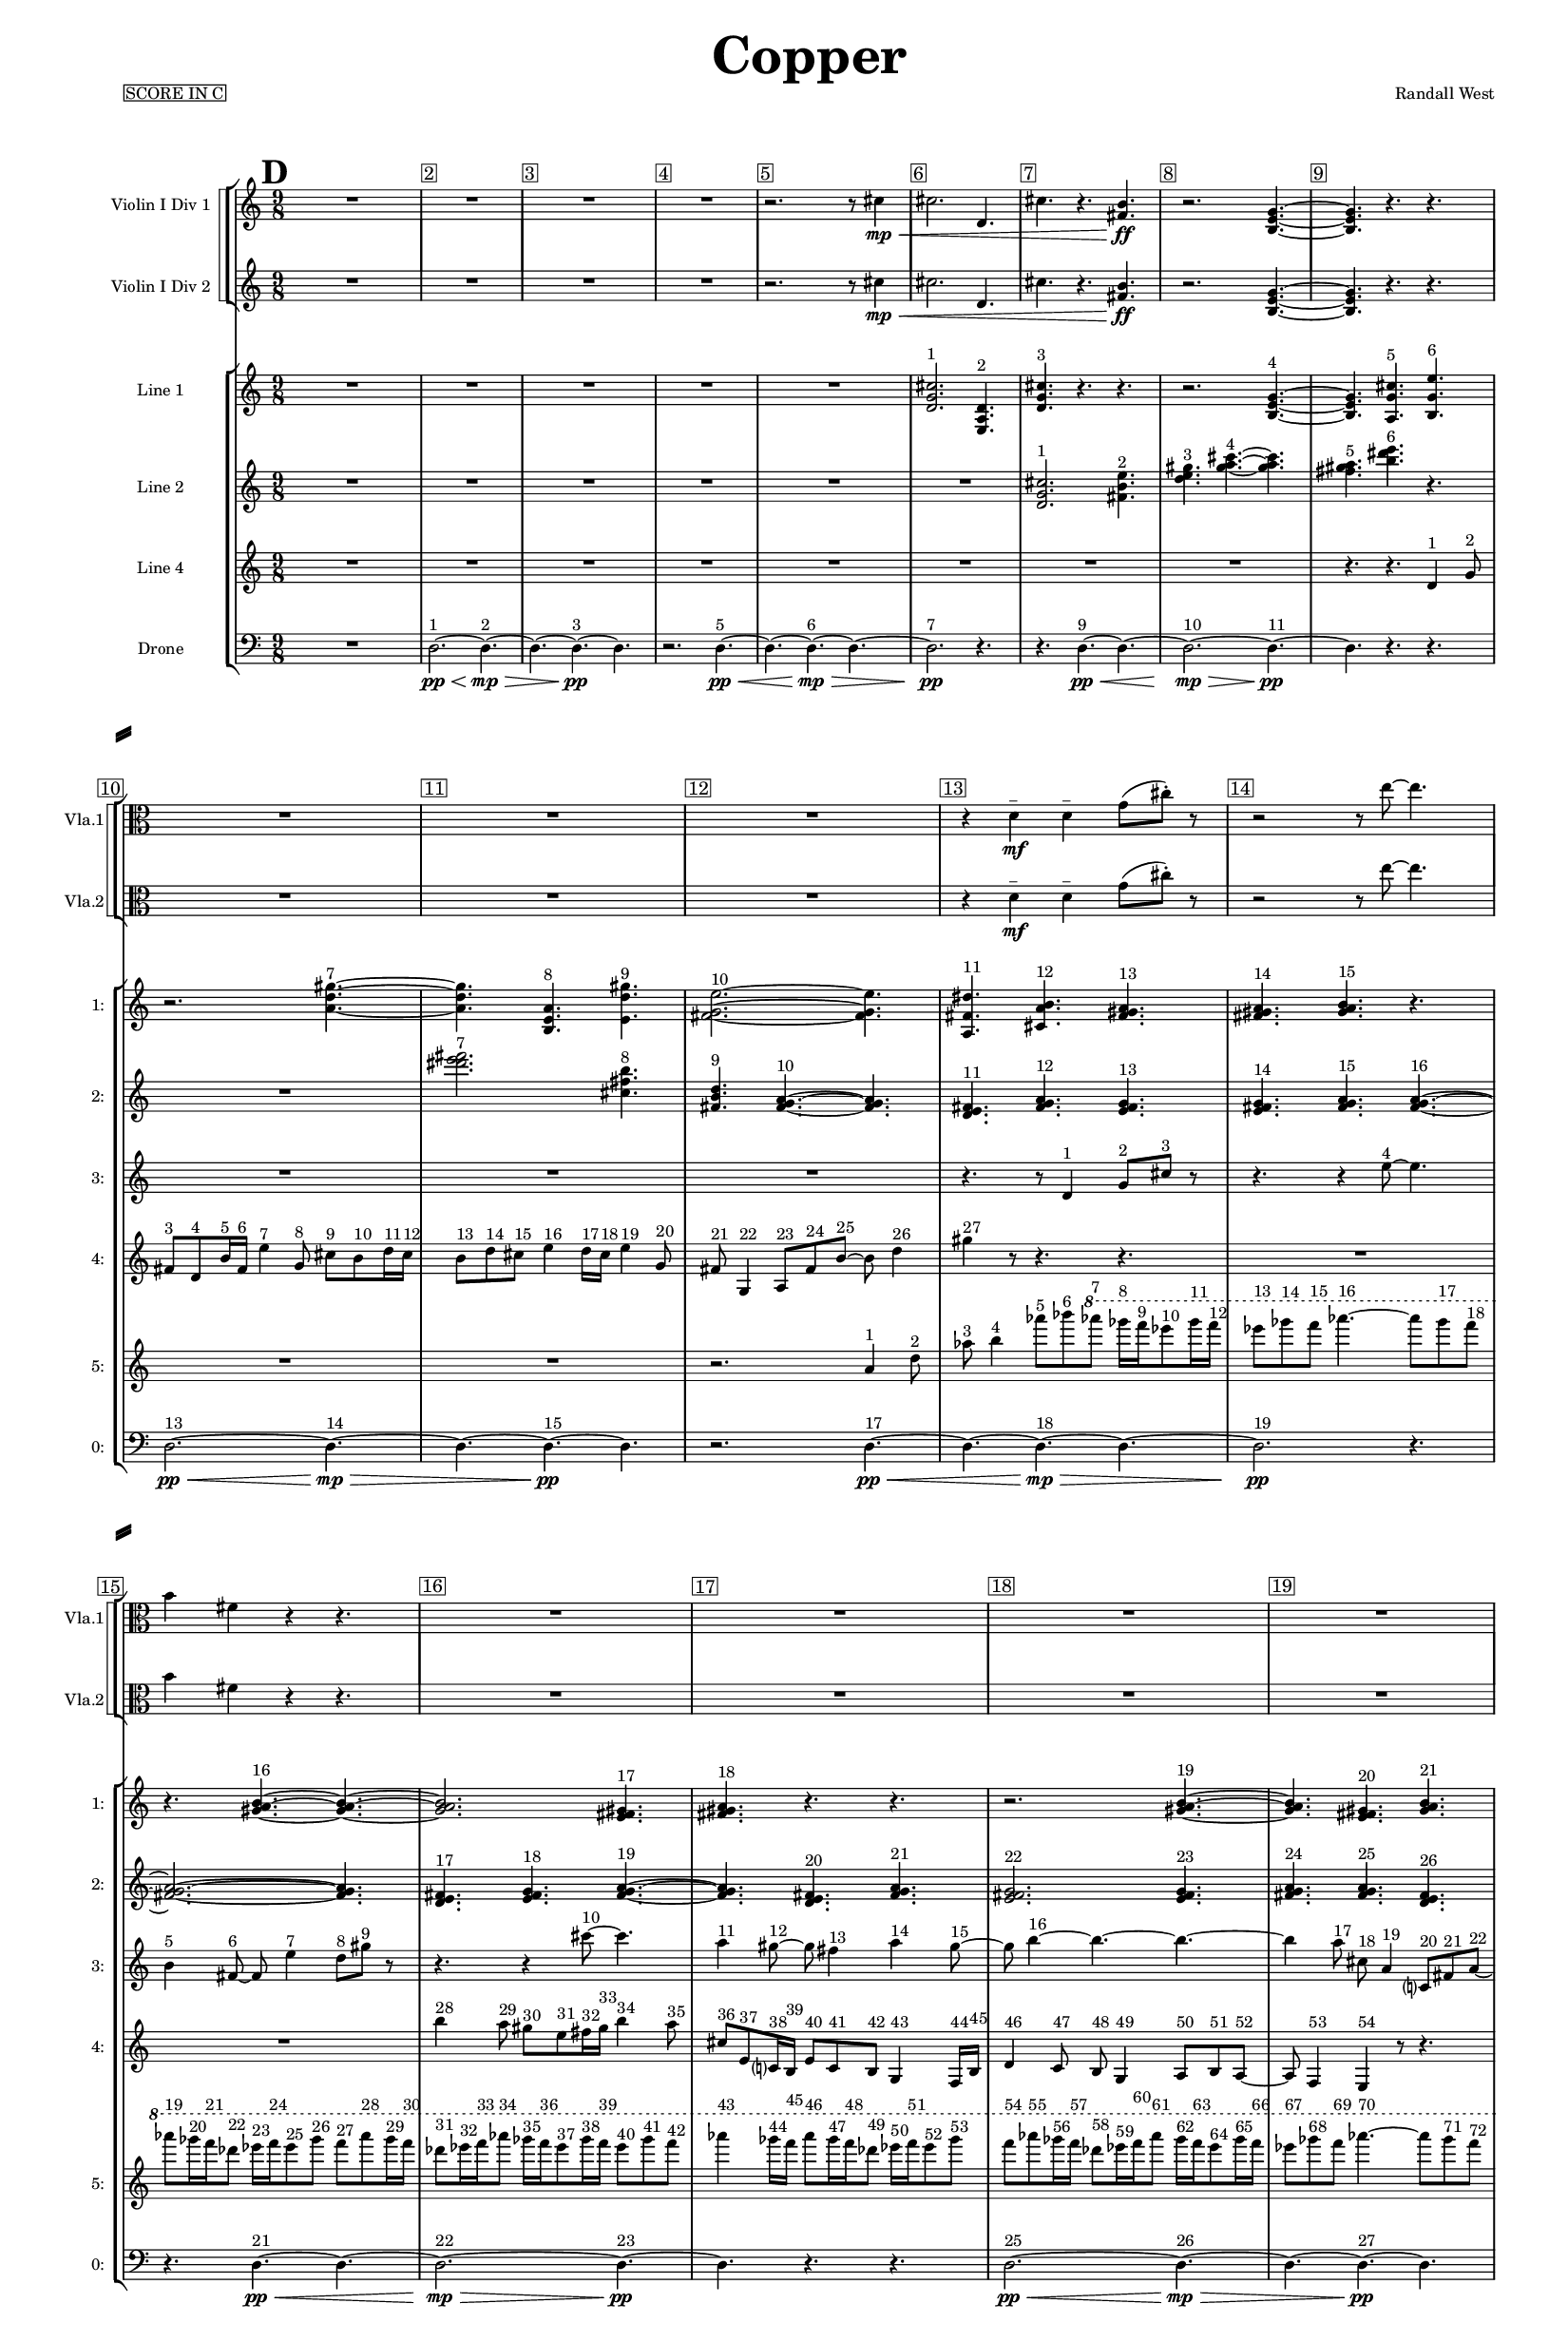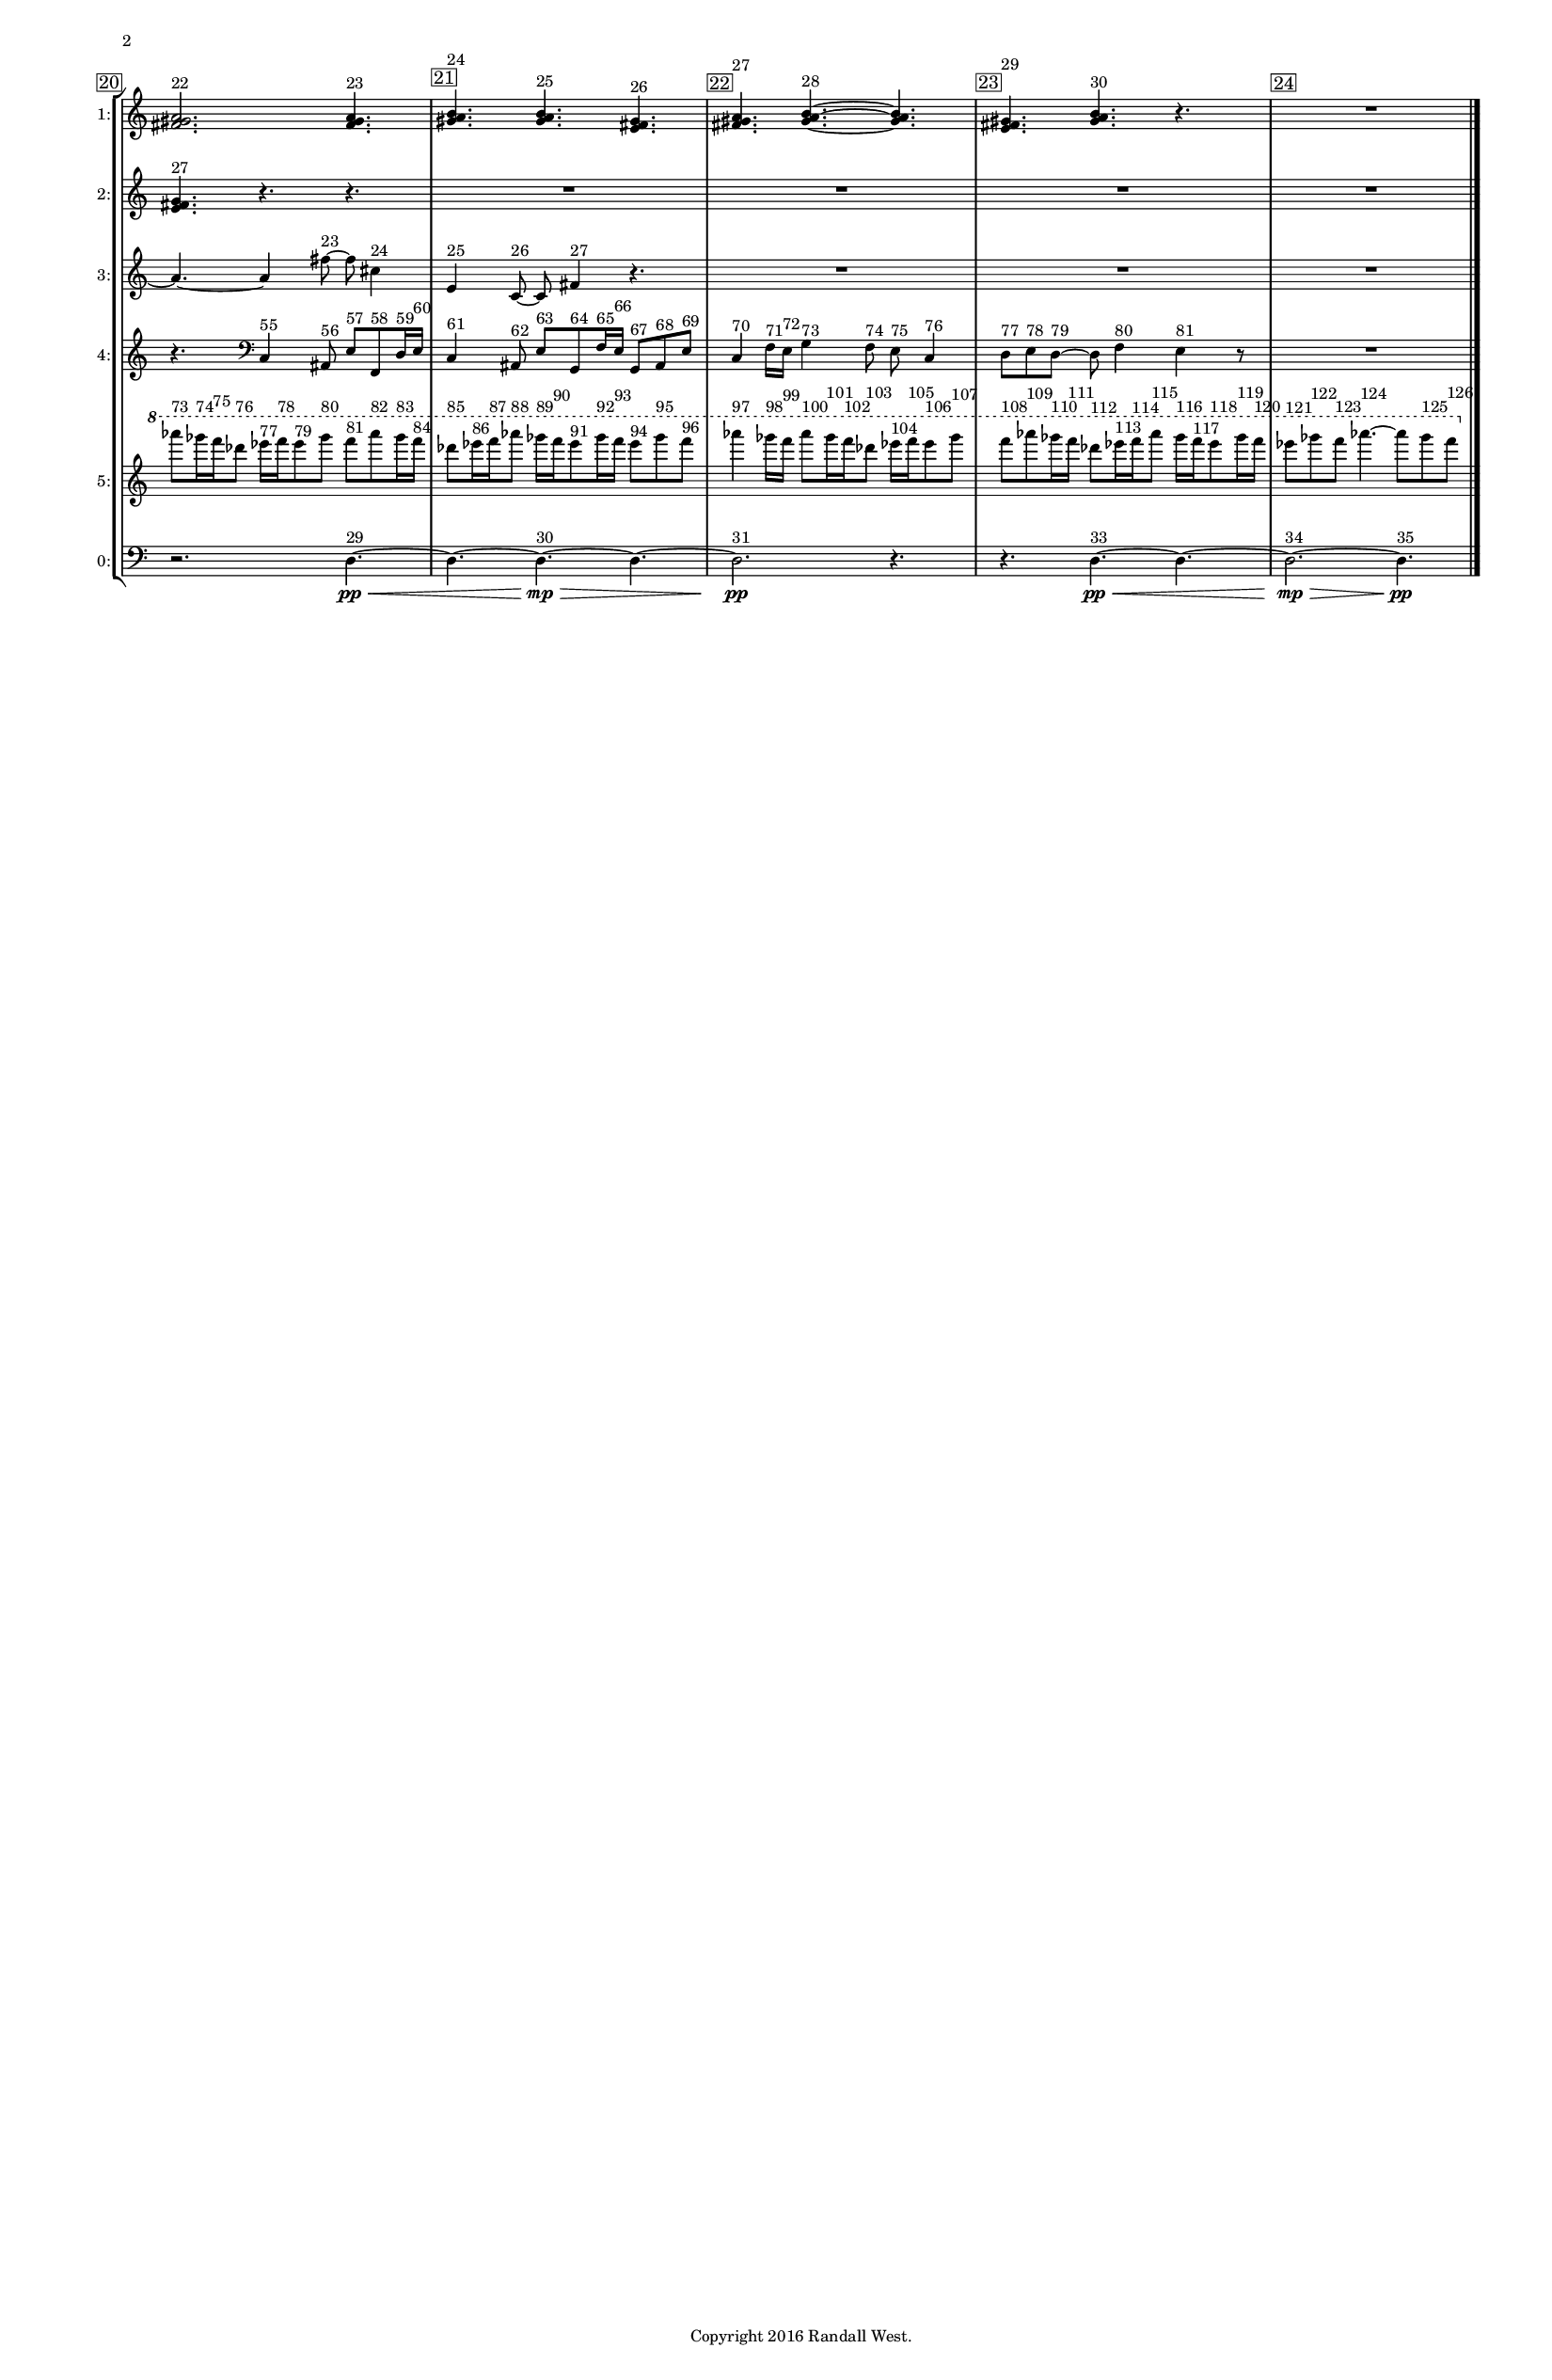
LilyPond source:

% 2016-09-21 20:53

\version "2.18.2"
\language "english"

#(set-default-paper-size "tabloid" 'portrait)
#(set-global-staff-size 14.9)

\header {
    composer = "Randall West"
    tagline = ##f
    poet = \markup { \box "SCORE IN C" } %HACKY WAY TO GET SCORE IN C IN THERE !!!!!!
    title = \markup {
        \column {
            \center-align {
                \fontsize #6 {
                    "Copper"
                }
            }
        }
    }
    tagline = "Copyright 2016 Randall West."
}

\paper {
    #(set-paper-size "tabloid")
    %#(set-paper-size "letter")
    left-margin = 22\mm
    system-separator-markup = \slashSeparator
    markup-system-spacing = #'(
        (basic-distance . 0)
        (minimum-distance . 0)
        (padding . 8)
        (stretchability . 0)
    )
    system-system-spacing = #'(
        (basic-distance . 12)
        (minimum-distance . 18)
        (padding . 12)
        (stretchability . 20)
    )
}

\layout {
    \set Score.markFormatter = #format-mark-circle-letters 
    \context {        
        \Score
        
        % \remove "Bar_number_engraver"
        \override BarNumber #'break-visibility = #'#(#f #t #t)
        \override BarNumber #'font-size = #1.2
        \override BarNumber  #'stencil = #(make-stencil-boxer 0.1 0.25 ly:text-interface::print)
        
        \override RehearsalMark #'font-size = #6

    }
    \context {
        \Staff \RemoveEmptyStaves
        \override VerticalAxisGroup #'remove-first = ##t % NOTE: comment this out to show staves on first page
        \override Hairpin #'minimum-length = #6
    }
    \context {
        \RhythmicStaff \RemoveEmptyStaves
        \override VerticalAxisGroup #'remove-first = ##t % NOTE: comment this out to show staves on first page
        \override Hairpin #'minimum-length = #6
    }
    % \context {
    %     \Dynamics
    %     \consists #Measure_counter_engraver
    %     \override MeasureCounter.direction = #DOWN
    %     \override MeasureCounter.font-encoding = #'latin1
    %     \override MeasureCounter.font-shape = #'italic
    %     % to control the distance of the Dynamics context from the staff:
    %     \override VerticalAxisGroup.nonstaff-relatedstaff-spacing.padding = #3
    %     \override MeasureCounter.font-size = #1.2
    %     % NOTE... below causes an error... why?
    %     % \override MeasureCounter.stencil = #(make-stencil-boxer 0.1 0.25 ly:text-interface::print)
    % }
}


\header {}

\layout {}

\paper {}

\score {
    \new Score <<
        \new StaffGroup <<
            \new StaffGroup \with {
                systemStartDelimiter = #'SystemStartSquare
            } <<
                \new Staff {
                    \set Staff.instrumentName = \markup { "Flute 1" }
                    \set Staff.shortInstrumentName = \markup { Fl.1 }
                    \time 9/8
                    {
                        \numericTimeSignature
                        \bar "||"
                        \accidentalStyle modern-cautionary
                        \mark #4
                        R1 * 27
                    }
                }
                \new Staff {
                    \set Staff.instrumentName = \markup { "Flute 2" }
                    \set Staff.shortInstrumentName = \markup { Fl.2 }
                    \time 9/8
                    {
                        \numericTimeSignature
                        \bar "||"
                        \accidentalStyle modern-cautionary
                        \mark #4
                        R1 * 27
                    }
                }
                \new Staff {
                    \set Staff.instrumentName = \markup { "Flute 3" }
                    \set Staff.shortInstrumentName = \markup { Fl.3 }
                    \time 9/8
                    {
                        \numericTimeSignature
                        \bar "||"
                        \accidentalStyle modern-cautionary
                        \mark #4
                        R1 * 27
                    }
                }
            >>
            \new StaffGroup \with {
                systemStartDelimiter = #'SystemStartSquare
            } <<
                \new Staff {
                    \set Staff.instrumentName = \markup { "Oboe 1" }
                    \set Staff.shortInstrumentName = \markup { Ob.1 }
                    \time 9/8
                    {
                        \numericTimeSignature
                        \bar "||"
                        \accidentalStyle modern-cautionary
                        \mark #4
                        R1 * 27
                    }
                }
                \new Staff {
                    \set Staff.instrumentName = \markup { "Oboe 2" }
                    \set Staff.shortInstrumentName = \markup { Ob.2 }
                    \time 9/8
                    {
                        \numericTimeSignature
                        \bar "||"
                        \accidentalStyle modern-cautionary
                        \mark #4
                        R1 * 27
                    }
                }
            >>
            \new StaffGroup \with {
                systemStartDelimiter = #'SystemStartSquare
            } <<
                \new Staff {
                    \set Staff.instrumentName = \markup { "Clarinet 1" }
                    \set Staff.shortInstrumentName = \markup { Cl.1 }
                    \time 9/8
                    {
                        \numericTimeSignature
                        \bar "||"
                        \accidentalStyle modern-cautionary
                        \mark #4
                        R1 * 27
                    }
                }
                \new Staff {
                    \set Staff.instrumentName = \markup { "Clarinet 2" }
                    \set Staff.shortInstrumentName = \markup { Cl.2 }
                    \time 9/8
                    {
                        \numericTimeSignature
                        \bar "||"
                        \accidentalStyle modern-cautionary
                        \mark #4
                        R1 * 27
                    }
                }
            >>
            \new StaffGroup \with {
                systemStartDelimiter = #'SystemStartSquare
            } <<
                \new Staff {
                    \clef "bass"
                    \set Staff.instrumentName = \markup { "Bassoon 1" }
                    \set Staff.shortInstrumentName = \markup { Bsn.1 }
                    \time 9/8
                    {
                        \numericTimeSignature
                        \bar "||"
                        \accidentalStyle modern-cautionary
                        \mark #4
                        R1 * 27
                    }
                }
                \new Staff {
                    \clef "bass"
                    \set Staff.instrumentName = \markup { "Bassoon 2" }
                    \set Staff.shortInstrumentName = \markup { Bsn.2 }
                    \time 9/8
                    {
                        \numericTimeSignature
                        \bar "||"
                        \accidentalStyle modern-cautionary
                        \mark #4
                        R1 * 27
                    }
                }
            >>
        >>
        \new StaffGroup <<
            \new StaffGroup \with {
                systemStartDelimiter = #'SystemStartSquare
            } <<
                \new Staff {
                    \set Staff.instrumentName = \markup { "Horn in F 1" }
                    \set Staff.shortInstrumentName = \markup { Hn.1 }
                    \time 9/8
                    {
                        \numericTimeSignature
                        \bar "||"
                        \accidentalStyle modern-cautionary
                        \mark #4
                        R1 * 27
                    }
                }
                \new Staff {
                    \set Staff.instrumentName = \markup { "Horn in F 2" }
                    \set Staff.shortInstrumentName = \markup { Hn.2 }
                    \time 9/8
                    {
                        \numericTimeSignature
                        \bar "||"
                        \accidentalStyle modern-cautionary
                        \mark #4
                        R1 * 27
                    }
                }
            >>
            \new StaffGroup \with {
                systemStartDelimiter = #'SystemStartSquare
            } <<
                \new Staff {
                    \set Staff.instrumentName = \markup { "Trumpet in C 1" }
                    \set Staff.shortInstrumentName = \markup { Tpt.1 }
                    \time 9/8
                    {
                        \numericTimeSignature
                        \bar "||"
                        \accidentalStyle modern-cautionary
                        \mark #4
                        R1 * 27
                    }
                }
                \new Staff {
                    \set Staff.instrumentName = \markup { "Trumpet in C 2" }
                    \set Staff.shortInstrumentName = \markup { Tpt.2 }
                    \time 9/8
                    {
                        \numericTimeSignature
                        \bar "||"
                        \accidentalStyle modern-cautionary
                        \mark #4
                        R1 * 27
                    }
                }
            >>
            \new StaffGroup \with {
                systemStartDelimiter = #'SystemStartSquare
            } <<
                \new Staff {
                    \clef "bass"
                    \set Staff.instrumentName = \markup { "Tenor Trombone 1" }
                    \set Staff.shortInstrumentName = \markup { Tbn.1 }
                    \time 9/8
                    {
                        \numericTimeSignature
                        \bar "||"
                        \accidentalStyle modern-cautionary
                        \mark #4
                        R1 * 27
                    }
                }
                \new Staff {
                    \clef "bass"
                    \set Staff.instrumentName = \markup { "Tenor Trombone 2" }
                    \set Staff.shortInstrumentName = \markup { Tbn.2 }
                    \time 9/8
                    {
                        \numericTimeSignature
                        \bar "||"
                        \accidentalStyle modern-cautionary
                        \mark #4
                        R1 * 27
                    }
                }
            >>
            \new Staff {
                \clef "bass"
                \set Staff.instrumentName = \markup { Tuba }
                \set Staff.shortInstrumentName = \markup { Tba }
                \time 9/8
                {
                    \numericTimeSignature
                    \bar "||"
                    \accidentalStyle modern-cautionary
                    \mark #4
                    R1 * 27
                }
            }
        >>
        \new Staff {
            \clef "bass"
            \set Staff.instrumentName = \markup { Timpani }
            \set Staff.shortInstrumentName = \markup { Timp }
            \time 9/8
            {
                \numericTimeSignature
                \bar "||"
                \accidentalStyle modern-cautionary
                \mark #4
                R1 * 27
            }
        }
        \new StaffGroup <<
            \new RhythmicStaff {
                \clef "percussion"
                \set Staff.instrumentName = \markup { "Percussion 1" }
                \set Staff.shortInstrumentName = \markup { Perc.1 }
                \time 9/8
                {
                    \numericTimeSignature
                    \bar "||"
                    \accidentalStyle modern-cautionary
                    \mark #4
                    R1 * 27
                }
            }
            \new StaffGroup \with {
                systemStartDelimiter = #'SystemStartSquare
            } <<
                \new RhythmicStaff {
                    \clef "percussion"
                    \set Staff.instrumentName = \markup { "Percussion 2" }
                    \set Staff.shortInstrumentName = \markup { Perc.2 }
                    \time 9/8
                    {
                        \numericTimeSignature
                        \bar "||"
                        \accidentalStyle modern-cautionary
                        \mark #4
                        R1 * 27
                    }
                }
                \new Staff {
                    \set Staff.instrumentName = \markup { "Perc. 2 - Vibraphone" }
                    \set Staff.shortInstrumentName = \markup { Vib. }
                    \time 9/8
                    {
                        \numericTimeSignature
                        \bar "||"
                        \accidentalStyle modern-cautionary
                        \mark #4
                        R1 * 27
                    }
                }
            >>
        >>
        \new PianoStaff <<
            \set PianoStaff.instrumentName = \markup { Harp }
            \set PianoStaff.shortInstrumentName = \markup { Hp. }
            \new Staff {
                \time 9/8
                {
                    \numericTimeSignature
                    \bar "||"
                    \accidentalStyle modern-cautionary
                    \mark #4
                    R1 * 27
                }
            }
            \new Staff {
                \clef "bass"
                \time 9/8
                {
                    \numericTimeSignature
                    \bar "||"
                    \accidentalStyle modern-cautionary
                    \mark #4
                    R1 * 27
                }
            }
        >>
        \new PianoStaff <<
            \set PianoStaff.instrumentName = \markup { Piano }
            \set PianoStaff.shortInstrumentName = \markup { Pno. }
            \new Staff {
                \time 9/8
                {
                    \numericTimeSignature
                    \bar "||"
                    \accidentalStyle modern-cautionary
                    \mark #4
                    R1 * 27
                }
            }
            \new Staff {
                \clef "bass"
                \time 9/8
                {
                    \numericTimeSignature
                    \bar "||"
                    \accidentalStyle modern-cautionary
                    \mark #4
                    R1 * 27
                }
            }
        >>
        \new StaffGroup <<
            \new StaffGroup \with {
                systemStartDelimiter = #'SystemStartSquare
            } <<
                \new Staff {
                    \set Staff.instrumentName = \markup { "Violin I Div 1" }
                    \set Staff.shortInstrumentName = \markup { Vln.I.1 }
                    \time 9/8
                    {
                        \numericTimeSignature
                        \bar "||"
                        \accidentalStyle modern-cautionary
                        {
                            \mark #4
                            \mark #4
                            R1 * 9/2
                        }
                        r2.
                        r8
                        cs''4 \mp \<
                        cs''2.
                        d'4.
                        cs''4.
                        r4.
                        <fs' b'>4. \ff
                        r2.
                        <b e' g'>4. ~
                        <b e' g'>4.
                        r4.
                        r4.
                        {
                            R1 * 135/8
                        }
                    }
                }
                \new Staff {
                    \set Staff.instrumentName = \markup { "Violin I Div 2" }
                    \set Staff.shortInstrumentName = \markup { Vln.I.2 }
                    \time 9/8
                    {
                        \numericTimeSignature
                        \bar "||"
                        \accidentalStyle modern-cautionary
                        {
                            \mark #4
                            \mark #4
                            R1 * 9/2
                        }
                        r2.
                        r8
                        cs''4 \mp \<
                        cs''2.
                        d'4.
                        cs''4.
                        r4.
                        <fs' b'>4. \ff
                        r2.
                        <b e' g'>4. ~
                        <b e' g'>4.
                        r4.
                        r4.
                        {
                            R1 * 135/8
                        }
                    }
                }
            >>
            \new StaffGroup \with {
                systemStartDelimiter = #'SystemStartSquare
            } <<
                \new Staff {
                    \set Staff.instrumentName = \markup { "Violin II Div 1" }
                    \set Staff.shortInstrumentName = \markup { Vln.II.1 }
                    \time 9/8
                    {
                        \numericTimeSignature
                        \bar "||"
                        \accidentalStyle modern-cautionary
                        \mark #4
                        R1 * 27
                    }
                }
                \new Staff {
                    \set Staff.instrumentName = \markup { "Violin II Div 2" }
                    \set Staff.shortInstrumentName = \markup { Vln.II.2 }
                    \time 9/8
                    {
                        \numericTimeSignature
                        \bar "||"
                        \accidentalStyle modern-cautionary
                        \mark #4
                        R1 * 27
                    }
                }
            >>
            \new StaffGroup \with {
                systemStartDelimiter = #'SystemStartSquare
            } <<
                \new Staff {
                    \clef "alto"
                    \set Staff.instrumentName = \markup { "Viola Div 1" }
                    \set Staff.shortInstrumentName = \markup { Vla.1 }
                    \time 9/8
                    {
                        \numericTimeSignature
                        \bar "||"
                        \accidentalStyle modern-cautionary
                        {
                            \mark #4
                            \mark #4
                            R1 * 27/2
                        }
                        r4
                        d'4 \mf ^ \markup { _ }
                        d'4 ^ \markup { _ }
                        g'8 [ (
                        cs''8 -\staccato ] )
                        r8
                        r2
                        r8
                        e''8 ~
                        e''4.
                        b'4
                        fs'4
                        r4
                        r4.
                        {
                            R1 * 81/8
                        }
                    }
                }
                \new Staff {
                    \clef "alto"
                    \set Staff.instrumentName = \markup { "Viola Div 2" }
                    \set Staff.shortInstrumentName = \markup { Vla.2 }
                    \time 9/8
                    {
                        \numericTimeSignature
                        \bar "||"
                        \accidentalStyle modern-cautionary
                        {
                            \mark #4
                            \mark #4
                            R1 * 27/2
                        }
                        r4
                        d'4 \mf ^ \markup { _ }
                        d'4 ^ \markup { _ }
                        g'8 [ (
                        cs''8 -\staccato ] )
                        r8
                        r2
                        r8
                        e''8 ~
                        e''4.
                        b'4
                        fs'4
                        r4
                        r4.
                        {
                            R1 * 81/8
                        }
                    }
                }
            >>
            \new StaffGroup \with {
                systemStartDelimiter = #'SystemStartSquare
            } <<
                \new Staff {
                    \clef "bass"
                    \set Staff.instrumentName = \markup { "Cello Div 1" }
                    \set Staff.shortInstrumentName = \markup { Vc.1 }
                    \time 9/8
                    {
                        \numericTimeSignature
                        \bar "||"
                        \accidentalStyle modern-cautionary
                        \mark #4
                        R1 * 27
                    }
                }
                \new Staff {
                    \clef "bass"
                    \set Staff.instrumentName = \markup { "Cello Div 2" }
                    \set Staff.shortInstrumentName = \markup { Vc.2 }
                    \time 9/8
                    {
                        \numericTimeSignature
                        \bar "||"
                        \accidentalStyle modern-cautionary
                        \mark #4
                        R1 * 27
                    }
                }
            >>
            \new Staff {
                \clef "bass"
                \set Staff.instrumentName = \markup { Bass }
                \set Staff.shortInstrumentName = \markup { Cb }
                \time 9/8
                {
                    \numericTimeSignature
                    \bar "||"
                    \accidentalStyle modern-cautionary
                    \mark #4
                    R1 * 27
                }
            }
        >>
        \new StaffGroup <<
            \new Staff {
                \set Staff.instrumentName = \markup { "Line 1" }
                \set Staff.shortInstrumentName = \markup { 1: }
                \time 9/8
                {
                    \numericTimeSignature
                    \bar "||"
                    \accidentalStyle modern-cautionary
                    {
                        \mark #4
                        \mark #4
                        R1 * 45/8
                    }
                    <d' g' cs''>2. ^ \markup { 1 }
                    <e a d'>4. ^ \markup { 2 }
                    <d' g' cs''>4. ^ \markup { 3 }
                    r4.
                    r4.
                    r2.
                    <b e' g'>4. ~ ^ \markup { 4 }
                    <b e' g'>4.
                    <a g' cs''>4. ^ \markup { 5 }
                    <b g' e''>4. ^ \markup { 6 }
                    r2.
                    <a' d'' gs''>4. ~ ^ \markup { 7 }
                    <a' d'' gs''>4.
                    <b e' a'>4. ^ \markup { 8 }
                    <e' d'' gs''>4. ^ \markup { 9 }
                    <fs' g' e''>2. ~ ^ \markup { 10 }
                    <fs' g' e''>4.
                    <a fs' ds''>4. ^ \markup { 11 }
                    <cs' a' b'>4. ^ \markup { 12 }
                    <fs' gs' a'>4. ^ \markup { 13 }
                    <fs' gs' a'>4. ^ \markup { 14 }
                    <gs' a' b'>4. ^ \markup { 15 }
                    r4.
                    r4.
                    <gs' a' b'>4. ~ ^ \markup { 16 }
                    <gs' a' b'>4. ~
                    <gs' a' b'>2.
                    <e' fs' gs'>4. ^ \markup { 17 }
                    <fs' gs' a'>4. ^ \markup { 18 }
                    r4.
                    r4.
                    r2.
                    <gs' a' b'>4. ~ ^ \markup { 19 }
                    <gs' a' b'>4.
                    <e' fs' gs'>4. ^ \markup { 20 }
                    <gs' a' b'>4. ^ \markup { 21 }
                    <fs' gs' a'>2. ^ \markup { 22 }
                    <fs' gs' a'>4. ^ \markup { 23 }
                    <gs' a' b'>4. ^ \markup { 24 }
                    <gs' a' b'>4. ^ \markup { 25 }
                    <e' fs' gs'>4. ^ \markup { 26 }
                    <fs' gs' a'>4. ^ \markup { 27 }
                    <gs' a' b'>4. ~ ^ \markup { 28 }
                    <gs' a' b'>4.
                    <e' fs' gs'>4. ^ \markup { 29 }
                    <gs' a' b'>4. ^ \markup { 30 }
                    r4.
                    {
                        R1 * 9/8
                    }
                }
            }
            \new Staff {
                \set Staff.instrumentName = \markup { "Line 2" }
                \set Staff.shortInstrumentName = \markup { 2: }
                \time 9/8
                {
                    \numericTimeSignature
                    \bar "||"
                    \accidentalStyle modern-cautionary
                    {
                        \mark #4
                        \mark #4
                        R1 * 27/4
                    }
                    <d' g' cs''>2. ^ \markup { 1 }
                    <fs' b' e''>4. ^ \markup { 2 }
                    <d'' e'' gs''>4. ^ \markup { 3 }
                    <gs'' a'' cs'''>4. ~ ^ \markup { 4 }
                    <gs'' a'' cs'''>4.
                    <fs'' gs'' a''>4. ^ \markup { 5 }
                    <b'' ds''' e'''>4. ^ \markup { 6 }
                    r4.
                    {
                        R1 * 9/8
                    }
                    <ds''' e''' fs'''>2. ^ \markup { 7 }
                    <cs'' fs'' b''>4. ^ \markup { 8 }
                    <fs' b' d''>4. ^ \markup { 9 }
                    <fs' g' a'>4. ~ ^ \markup { 10 }
                    <fs' g' a'>4.
                    <d' e' fs'>4. ^ \markup { 11 }
                    <fs' g' a'>4. ^ \markup { 12 }
                    <e' fs' g'>4. ^ \markup { 13 }
                    <e' fs' g'>4. ^ \markup { 14 }
                    <fs' g' a'>4. ^ \markup { 15 }
                    <fs' g' a'>4. ~ ^ \markup { 16 }
                    <fs' g' a'>2. ~
                    <fs' g' a'>4.
                    <d' e' fs'>4. ^ \markup { 17 }
                    <e' fs' g'>4. ^ \markup { 18 }
                    <fs' g' a'>4. ~ ^ \markup { 19 }
                    <fs' g' a'>4.
                    <d' e' fs'>4. ^ \markup { 20 }
                    <fs' g' a'>4. ^ \markup { 21 }
                    <e' fs' g'>2. ^ \markup { 22 }
                    <e' fs' g'>4. ^ \markup { 23 }
                    <fs' g' a'>4. ^ \markup { 24 }
                    <fs' g' a'>4. ^ \markup { 25 }
                    <d' e' fs'>4. ^ \markup { 26 }
                    <e' fs' g'>4. ^ \markup { 27 }
                    r4.
                    r4.
                    {
                        R1 * 9/2
                    }
                }
            }
            \new Staff {
                \set Staff.instrumentName = \markup { "Line 3" }
                \set Staff.shortInstrumentName = \markup { 3: }
                \time 9/8
                {
                    \numericTimeSignature
                    \bar "||"
                    \accidentalStyle modern-cautionary
                    {
                        \mark #4
                        \mark #4
                        R1 * 27/2
                    }
                    r4.
                    r8
                    d'4 ^ \markup { 1 }
                    g'8 [ ^ \markup { 2 }
                    cs''8 ] ^ \markup { 3 }
                    r8
                    r4.
                    r4
                    e''8 ~ ^ \markup { 4 }
                    e''4.
                    b'4 ^ \markup { 5 }
                    fs'8 ~ ^ \markup { 6 }
                    fs'8
                    e''4 ^ \markup { 7 }
                    d''8 [ ^ \markup { 8 }
                    gs''8 ] ^ \markup { 9 }
                    r8
                    r4.
                    r4
                    cs'''8 ~ ^ \markup { 10 }
                    cs'''4.
                    a''4 ^ \markup { 11 }
                    gs''8 ~ ^ \markup { 12 }
                    gs''8
                    fs''4 ^ \markup { 13 }
                    a''4 ^ \markup { 14 }
                    gs''8 ~ ^ \markup { 15 }
                    gs''8
                    b''4 ~ ^ \markup { 16 }
                    b''4. ~
                    b''4. ~
                    b''4
                    a''8 ^ \markup { 17 }
                    cs''8 ^ \markup { 18 }
                    a'4 ^ \markup { 19 }
                    c'8 [ ^ \markup { 20 }
                    fs'8 ^ \markup { 21 }
                    a'8 ~ ] ^ \markup { 22 }
                    a'4. ~
                    a'4
                    fs''8 ~ ^ \markup { 23 }
                    fs''8
                    cs''4 ^ \markup { 24 }
                    e'4 ^ \markup { 25 }
                    c'8 ~ ^ \markup { 26 }
                    c'8
                    fs'4 ^ \markup { 27 }
                    r4.
                    {
                        R1 * 27/8
                    }
                }
            }
            \new Staff {
                \set Staff.instrumentName = \markup { "Line 4" }
                \set Staff.shortInstrumentName = \markup { 4: }
                \time 9/8
                {
                    \numericTimeSignature
                    \bar "||"
                    \accidentalStyle modern-cautionary
                    {
                        \mark #4
                        \mark #4
                        R1 * 9
                    }
                    r4.
                    r4.
                    d'4 ^ \markup { 1 }
                    g'8 ^ \markup { 2 }
                    fs'8 [ ^ \markup { 3 }
                    d'8 ^ \markup { 4 }
                    b'16 ^ \markup { 5 }
                    fs'16 ] ^ \markup { 6 }
                    e''4 ^ \markup { 7 }
                    g'8 ^ \markup { 8 }
                    cs''8 [ ^ \markup { 9 }
                    b'8 ^ \markup { 10 }
                    d''16 ^ \markup { 11 }
                    cs''16 ] ^ \markup { 12 }
                    b'8 [ ^ \markup { 13 }
                    d''8 ^ \markup { 14 }
                    cs''8 ] ^ \markup { 15 }
                    e''4 ^ \markup { 16 }
                    d''16 [ ^ \markup { 17 }
                    cs''16 ] ^ \markup { 18 }
                    e''4 ^ \markup { 19 }
                    g'8 ^ \markup { 20 }
                    fs'8 ^ \markup { 21 }
                    g4 ^ \markup { 22 }
                    a8 [ ^ \markup { 23 }
                    fs'8 ^ \markup { 24 }
                    b'8 ~ ] ^ \markup { 25 }
                    b'8
                    d''4 ^ \markup { 26 }
                    gs''4 ^ \markup { 27 }
                    r8
                    r4.
                    r4.
                    {
                        R1 * 9/4
                    }
                    b''4 ^ \markup { 28 }
                    a''8 ^ \markup { 29 }
                    gs''8 [ ^ \markup { 30 }
                    e''8 ^ \markup { 31 }
                    fs''16 ^ \markup { 32 }
                    gs''16 ] ^ \markup { 33 }
                    b''4 ^ \markup { 34 }
                    a''8 ^ \markup { 35 }
                    cs''8 [ ^ \markup { 36 }
                    e'8 ^ \markup { 37 }
                    c'16 ^ \markup { 38 }
                    b16 ] ^ \markup { 39 }
                    e'8 [ ^ \markup { 40 }
                    c'8 ^ \markup { 41 }
                    b8 ] ^ \markup { 42 }
                    g4 ^ \markup { 43 }
                    f16 [ ^ \markup { 44 }
                    b16 ] ^ \markup { 45 }
                    d'4 ^ \markup { 46 }
                    c'8 ^ \markup { 47 }
                    b8 ^ \markup { 48 }
                    g4 ^ \markup { 49 }
                    a8 [ ^ \markup { 50 }
                    b8 ^ \markup { 51 }
                    a8 ~ ] ^ \markup { 52 }
                    a8
                    f4 ^ \markup { 53 }
                    e4 ^ \markup { 54 }
                    r8
                    r4.
                    r4.
                    \clef bass
                    c4 ^ \markup { 55 }
                    as,8 ^ \markup { 56 }
                    e8 [ ^ \markup { 57 }
                    f,8 ^ \markup { 58 }
                    d16 ^ \markup { 59 }
                    e16 ] ^ \markup { 60 }
                    c4 ^ \markup { 61 }
                    as,8 ^ \markup { 62 }
                    e8 [ ^ \markup { 63 }
                    g,8 ^ \markup { 64 }
                    f16 ^ \markup { 65 }
                    e16 ] ^ \markup { 66 }
                    g,8 [ ^ \markup { 67 }
                    as,8 ^ \markup { 68 }
                    e8 ] ^ \markup { 69 }
                    c4 ^ \markup { 70 }
                    f16 [ ^ \markup { 71 }
                    e16 ] ^ \markup { 72 }
                    g4 ^ \markup { 73 }
                    f8 ^ \markup { 74 }
                    e8 ^ \markup { 75 }
                    c4 ^ \markup { 76 }
                    d8 [ ^ \markup { 77 }
                    e8 ^ \markup { 78 }
                    d8 ~ ] ^ \markup { 79 }
                    d8
                    f4 ^ \markup { 80 }
                    e4 ^ \markup { 81 }
                    r8
                    {
                        R1 * 9/8
                    }
                }
            }
            \new Staff {
                \set Staff.instrumentName = \markup { "Line 5" }
                \set Staff.shortInstrumentName = \markup { 5: }
                \time 9/8
                {
                    \numericTimeSignature
                    \bar "||"
                    \accidentalStyle modern-cautionary
                    {
                        \mark #4
                        \mark #4
                        R1 * 99/8
                    }
                    r2.
                    a'4 ^ \markup { 1 }
                    d''8 ^ \markup { 2 }
                    af''8 ^ \markup { 3 }
                    b''4 ^ \markup { 4 }
                    af'''8 [ ^ \markup { 5 }
                    bf'''8 ^ \markup { 6 }
                    \ottava #1
                    af''''8 ] ^ \markup { 7 }
                    gf''''16 [ ^ \markup { 8 }
                    f''''16 ^ \markup { 9 }
                    ef''''8 ^ \markup { 10 }
                    gf''''16 ^ \markup { 11 }
                    f''''16 ] ^ \markup { 12 }
                    ef''''8 [ ^ \markup { 13 }
                    gf''''8 ^ \markup { 14 }
                    f''''8 ] ^ \markup { 15 }
                    af''''4. ~ ^ \markup { 16 }
                    af''''8 [
                    gf''''8 ^ \markup { 17 }
                    f''''8 ] ^ \markup { 18 }
                    af''''8 [ ^ \markup { 19 }
                    gf''''16 ^ \markup { 20 }
                    f''''16 ^ \markup { 21 }
                    df''''8 ] ^ \markup { 22 }
                    ef''''16 [ ^ \markup { 23 }
                    f''''16 ^ \markup { 24 }
                    ef''''8 ^ \markup { 25 }
                    gf''''8 ] ^ \markup { 26 }
                    f''''8 [ ^ \markup { 27 }
                    af''''8 ^ \markup { 28 }
                    gf''''16 ^ \markup { 29 }
                    f''''16 ] ^ \markup { 30 }
                    df''''8 [ ^ \markup { 31 }
                    ef''''16 ^ \markup { 32 }
                    f''''16 ^ \markup { 33 }
                    af''''8 ] ^ \markup { 34 }
                    gf''''16 [ ^ \markup { 35 }
                    f''''16 ^ \markup { 36 }
                    ef''''8 ^ \markup { 37 }
                    gf''''16 ^ \markup { 38 }
                    f''''16 ] ^ \markup { 39 }
                    ef''''8 [ ^ \markup { 40 }
                    gf''''8 ^ \markup { 41 }
                    f''''8 ] ^ \markup { 42 }
                    af''''4 ^ \markup { 43 }
                    gf''''16 [ ^ \markup { 44 }
                    f''''16 ] ^ \markup { 45 }
                    af''''8 [ ^ \markup { 46 }
                    gf''''16 ^ \markup { 47 }
                    f''''16 ^ \markup { 48 }
                    df''''8 ] ^ \markup { 49 }
                    ef''''16 [ ^ \markup { 50 }
                    f''''16 ^ \markup { 51 }
                    ef''''8 ^ \markup { 52 }
                    gf''''8 ] ^ \markup { 53 }
                    f''''8 [ ^ \markup { 54 }
                    af''''8 ^ \markup { 55 }
                    gf''''16 ^ \markup { 56 }
                    f''''16 ] ^ \markup { 57 }
                    df''''8 [ ^ \markup { 58 }
                    ef''''16 ^ \markup { 59 }
                    f''''16 ^ \markup { 60 }
                    af''''8 ] ^ \markup { 61 }
                    gf''''16 [ ^ \markup { 62 }
                    f''''16 ^ \markup { 63 }
                    ef''''8 ^ \markup { 64 }
                    gf''''16 ^ \markup { 65 }
                    f''''16 ] ^ \markup { 66 }
                    ef''''8 [ ^ \markup { 67 }
                    gf''''8 ^ \markup { 68 }
                    f''''8 ] ^ \markup { 69 }
                    af''''4. ~ ^ \markup { 70 }
                    af''''8 [
                    gf''''8 ^ \markup { 71 }
                    f''''8 ] ^ \markup { 72 }
                    af''''8 [ ^ \markup { 73 }
                    gf''''16 ^ \markup { 74 }
                    f''''16 ^ \markup { 75 }
                    df''''8 ] ^ \markup { 76 }
                    ef''''16 [ ^ \markup { 77 }
                    f''''16 ^ \markup { 78 }
                    ef''''8 ^ \markup { 79 }
                    gf''''8 ] ^ \markup { 80 }
                    f''''8 [ ^ \markup { 81 }
                    af''''8 ^ \markup { 82 }
                    gf''''16 ^ \markup { 83 }
                    f''''16 ] ^ \markup { 84 }
                    df''''8 [ ^ \markup { 85 }
                    ef''''16 ^ \markup { 86 }
                    f''''16 ^ \markup { 87 }
                    af''''8 ] ^ \markup { 88 }
                    gf''''16 [ ^ \markup { 89 }
                    f''''16 ^ \markup { 90 }
                    ef''''8 ^ \markup { 91 }
                    gf''''16 ^ \markup { 92 }
                    f''''16 ] ^ \markup { 93 }
                    ef''''8 [ ^ \markup { 94 }
                    gf''''8 ^ \markup { 95 }
                    f''''8 ] ^ \markup { 96 }
                    af''''4 ^ \markup { 97 }
                    gf''''16 [ ^ \markup { 98 }
                    f''''16 ] ^ \markup { 99 }
                    af''''8 [ ^ \markup { 100 }
                    gf''''16 ^ \markup { 101 }
                    f''''16 ^ \markup { 102 }
                    df''''8 ] ^ \markup { 103 }
                    ef''''16 [ ^ \markup { 104 }
                    f''''16 ^ \markup { 105 }
                    ef''''8 ^ \markup { 106 }
                    gf''''8 ] ^ \markup { 107 }
                    f''''8 [ ^ \markup { 108 }
                    af''''8 ^ \markup { 109 }
                    gf''''16 ^ \markup { 110 }
                    f''''16 ] ^ \markup { 111 }
                    df''''8 [ ^ \markup { 112 }
                    ef''''16 ^ \markup { 113 }
                    f''''16 ^ \markup { 114 }
                    af''''8 ] ^ \markup { 115 }
                    gf''''16 [ ^ \markup { 116 }
                    f''''16 ^ \markup { 117 }
                    ef''''8 ^ \markup { 118 }
                    gf''''16 ^ \markup { 119 }
                    f''''16 ] ^ \markup { 120 }
                    ef''''8 [ ^ \markup { 121 }
                    gf''''8 ^ \markup { 122 }
                    f''''8 ] ^ \markup { 123 }
                    af''''4. ~ ^ \markup { 124 }
                    af''''8 [
                    gf''''8 ^ \markup { 125 }
                    f''''8 ] ^ \markup { 126 }
                    \ottava #0
                }
            }
            \new Staff {
                \set Staff.instrumentName = \markup { "Line 6" }
                \set Staff.shortInstrumentName = \markup { 6: }
                {
                    \accidentalStyle modern-cautionary
                    R1 * 27
                }
            }
            \new Staff {
                \set Staff.instrumentName = \markup { "Line 7" }
                \set Staff.shortInstrumentName = \markup { 7: }
                {
                    \accidentalStyle modern-cautionary
                    R1 * 27
                }
            }
            \new Staff {
                \set Staff.instrumentName = \markup { "Line 8" }
                \set Staff.shortInstrumentName = \markup { 8: }
                {
                    \accidentalStyle modern-cautionary
                    R1 * 27
                }
            }
            \new Staff {
                \set Staff.instrumentName = \markup { "Line 9" }
                \set Staff.shortInstrumentName = \markup { 9: }
                {
                    \accidentalStyle modern-cautionary
                    R1 * 27
                }
            }
            \new Staff {
                \clef "bass"
                \set Staff.instrumentName = \markup { Drone }
                \set Staff.shortInstrumentName = \markup { 0: }
                \time 9/8
                {
                    \numericTimeSignature
                    \bar "||"
                    \accidentalStyle modern-cautionary
                    {
                        \mark #4
                        \mark #4
                        R1 * 9/8
                    }
                    d2. \pp ~ \< ^ \markup { 1 }
                    d4. \mp ~ ~ \> ^ \markup { 2 }
                    d4. ~
                    d4. \pp ~ ^ \markup { 3 }
                    d4.
                    r2.
                    d4. \pp ~ ~ \< ^ \markup { 5 }
                    d4. ~
                    d4. \mp ~ ~ \> ^ \markup { 6 }
                    d4. ~
                    d2. \pp ^ \markup { 7 }
                    r4.
                    r4.
                    d4. \pp ~ ~ \< ^ \markup { 9 }
                    d4. ~
                    d2. \mp ~ \> ^ \markup { 10 }
                    d4. \pp ~ ^ \markup { 11 }
                    d4.
                    r4.
                    r4.
                    d2. \pp ~ \< ^ \markup { 13 }
                    d4. \mp ~ ~ \> ^ \markup { 14 }
                    d4. ~
                    d4. \pp ~ ^ \markup { 15 }
                    d4.
                    r2.
                    d4. \pp ~ ~ \< ^ \markup { 17 }
                    d4. ~
                    d4. \mp ~ ~ \> ^ \markup { 18 }
                    d4. ~
                    d2. \pp ^ \markup { 19 }
                    r4.
                    r4.
                    d4. \pp ~ ~ \< ^ \markup { 21 }
                    d4. ~
                    d2. \mp ~ \> ^ \markup { 22 }
                    d4. \pp ~ ^ \markup { 23 }
                    d4.
                    r4.
                    r4.
                    d2. \pp ~ \< ^ \markup { 25 }
                    d4. \mp ~ ~ \> ^ \markup { 26 }
                    d4. ~
                    d4. \pp ~ ^ \markup { 27 }
                    d4.
                    r2.
                    d4. \pp ~ ~ \< ^ \markup { 29 }
                    d4. ~
                    d4. \mp ~ ~ \> ^ \markup { 30 }
                    d4. ~
                    d2. \pp ^ \markup { 31 }
                    r4.
                    r4.
                    d4. \pp ~ ~ \< ^ \markup { 33 }
                    d4. ~
                    d2. \mp ~ \> ^ \markup { 34 }
                    d4. \pp ^ \markup { 35 }
                    \bar "|."
                }
            }
        >>
    >>
}